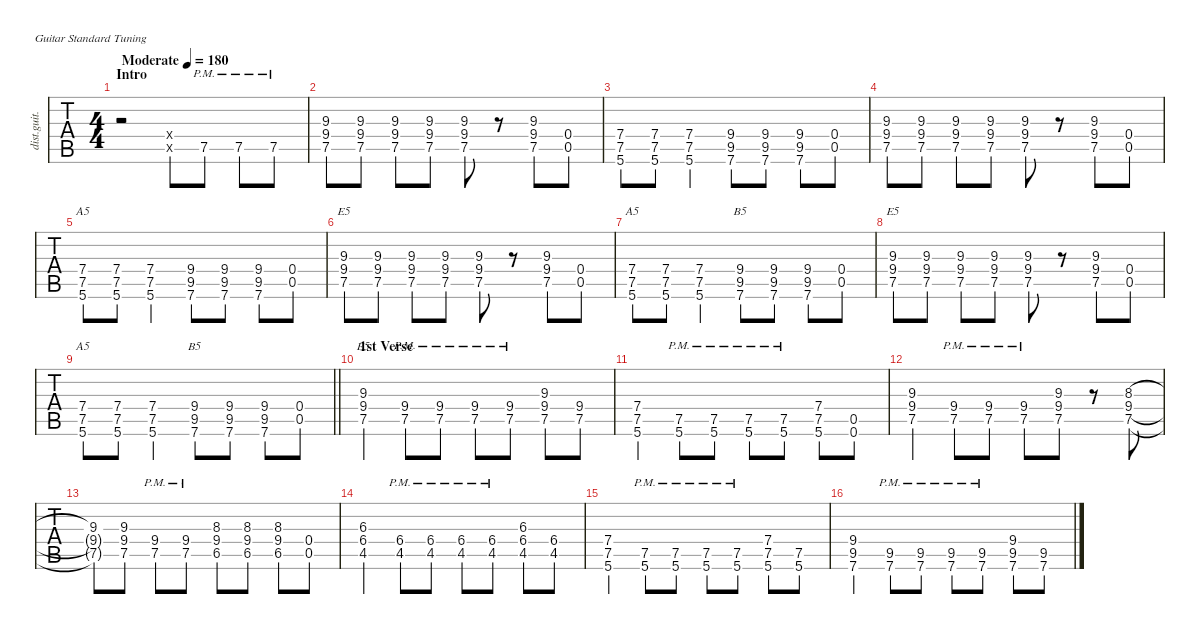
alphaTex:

\defaultSystemsLayout 4
\hideDynamics
\bracketExtendMode nobrackets
\otherSystemsTrackNameOrientation horizontal
\track ("Gitah!" "dist.guit.") {instrument distortionguitar}
\staff {tabs}
\tuning (E4 B3 G3 D3 A2 E2)
\chord ("A5" x x x 7 7 5) {firstfret 5 showdiagram false showfingering false}
\chord ("E5" x x 9 9 7 x) {firstfret 7 showdiagram false showfingering false}
\chord ("B5" x x x 9 9 7) {firstfret 7 showdiagram false showfingering false}
\ts (4 4)
\beaming (8 2 2 2 2)
\section ("" "Intro")
\tempo (180 "Moderate")
\clef g2
\ks c
r.2{dy f instrument distortionguitar} (0.4{x} 0.5{x}).8 7.5{pm}.8 7.5{pm}.8 7.5{pm}.8 |
(9.3 9.4 7.5).8 (9.3 9.4 7.5).8 (9.3 9.4 7.5).8 (9.3 9.4 7.5).8 (9.3 9.4 7.5).8 r.8 (9.3 9.4 7.5).8 (0.4 0.5).8 |
(7.4 7.5 5.6).8 (7.4 7.5 5.6).8 (7.4 7.5 5.6).4 (9.4 9.5{acc #} 7.6).8 (9.4 9.5{acc #} 7.6).8 (9.4 9.5{acc #} 7.6).8 (0.4 0.5).8 |
(9.3 9.4 7.5).8 (9.3 9.4 7.5).8 (9.3 9.4 7.5).8 (9.3 9.4 7.5).8 (9.3 9.4 7.5).8 r.8 (9.3 9.4 7.5).8 (0.4 0.5).8 |
(7.4 7.5 5.6).8{ch "A5"} (7.4 7.5 5.6).8 (7.4 7.5 5.6).4 (9.4 9.5{acc #} 7.6).8 (9.4 9.5{acc #} 7.6).8 (9.4 9.5{acc #} 7.6).8 (0.4 0.5).8 |
(9.3 9.4 7.5).8{ch "E5"} (9.3 9.4 7.5).8 (9.3 9.4 7.5).8 (9.3 9.4 7.5).8 (9.3 9.4 7.5).8 r.8 (9.3 9.4 7.5).8 (0.4 0.5).8 |
(7.4 7.5 5.6).8{ch "A5"} (7.4 7.5 5.6).8 (7.4 7.5 5.6).4 (9.4 9.5{acc #} 7.6).8{ch "B5"} (9.4 9.5{acc #} 7.6).8 (9.4 9.5{acc #} 7.6).8 (0.4 0.5).8 |
(9.3 9.4 7.5).8{ch "E5"} (9.3 9.4 7.5).8 (9.3 9.4 7.5).8 (9.3 9.4 7.5).8 (9.3 9.4 7.5).8 r.8 (9.3 9.4 7.5).8 (0.4 0.5).8 |
\barLineRight lightlight
(7.4 7.5 5.6).8{ch "A5"} (7.4 7.5 5.6).8 (7.4 7.5 5.6).4 (9.4 9.5{acc #} 7.6).8{ch "B5"} (9.4 9.5{acc #} 7.6).8 (9.4 9.5{acc #} 7.6).8 (0.4 0.5).8 |
\section ("" "1st Verse")
(9.3 9.4 7.5).4{ch "E5"} (9.4{pm} 7.5{pm}).8 (9.4{pm} 7.5{pm}).8 (9.4{pm} 7.5{pm}).8 (9.4{pm} 7.5{pm}).8 (9.3 9.4 7.5).8 (9.4 7.5).8 |
(7.4 7.5 5.6).4 (7.5{pm} 5.6{pm}).8 (7.5{pm} 5.6{pm}).8 (7.5{pm} 5.6{pm}).8 (7.5{pm} 5.6{pm}).8 (7.4 7.5 5.6).8 (0.5 0.6).8 |
(9.3 9.4 7.5).4 (9.4{pm} 7.5{pm}).8 (9.4{pm} 7.5{pm}).8 (9.4{pm} 7.5{pm}).8 (9.3 9.4 7.5).8 r.8 (8.3{h acc #} 9.4 7.5).8 |
(9.3 9.4{t} 7.5{t}).8 (9.3 9.4 7.5).8 (9.4{pm} 7.5{pm}).8 (9.4{pm} 7.5{pm}).8 (8.3{acc #} 9.4 6.5{acc #}).8 (8.3{acc #} 9.4 6.5{acc #}).8 (8.3{acc #} 9.4 6.5{acc #}).8 (0.4 0.5).8 |
(6.3{acc #} 6.4{acc #} 4.5{acc #}).4 (6.4{pm acc #} 4.5{pm acc #}).8 (6.4{pm acc #} 4.5{pm acc #}).8 (6.4{pm acc #} 4.5{pm acc #}).8 (6.4{pm acc #} 4.5{pm acc #}).8 (6.3{acc #} 6.4{acc #} 4.5{acc #}).8 (6.4{acc #} 4.5{acc #}).8 |
(7.4 7.5 5.6).4 (7.5{pm} 5.6{pm}).8 (7.5{pm} 5.6{pm}).8 (7.5{pm} 5.6{pm}).8 (7.5{pm} 5.6{pm}).8 (7.4 7.5 5.6).8 (7.5 5.6).8 |
(9.4 9.5{acc #} 7.6).4 (9.5{pm acc #} 7.6{pm}).8 (9.5{pm acc #} 7.6{pm}).8 (9.5{pm acc #} 7.6{pm}).8 (9.5{pm acc #} 7.6{pm}).8 (9.4 9.5{acc #} 7.6).8 (9.5{acc #} 7.6).8
